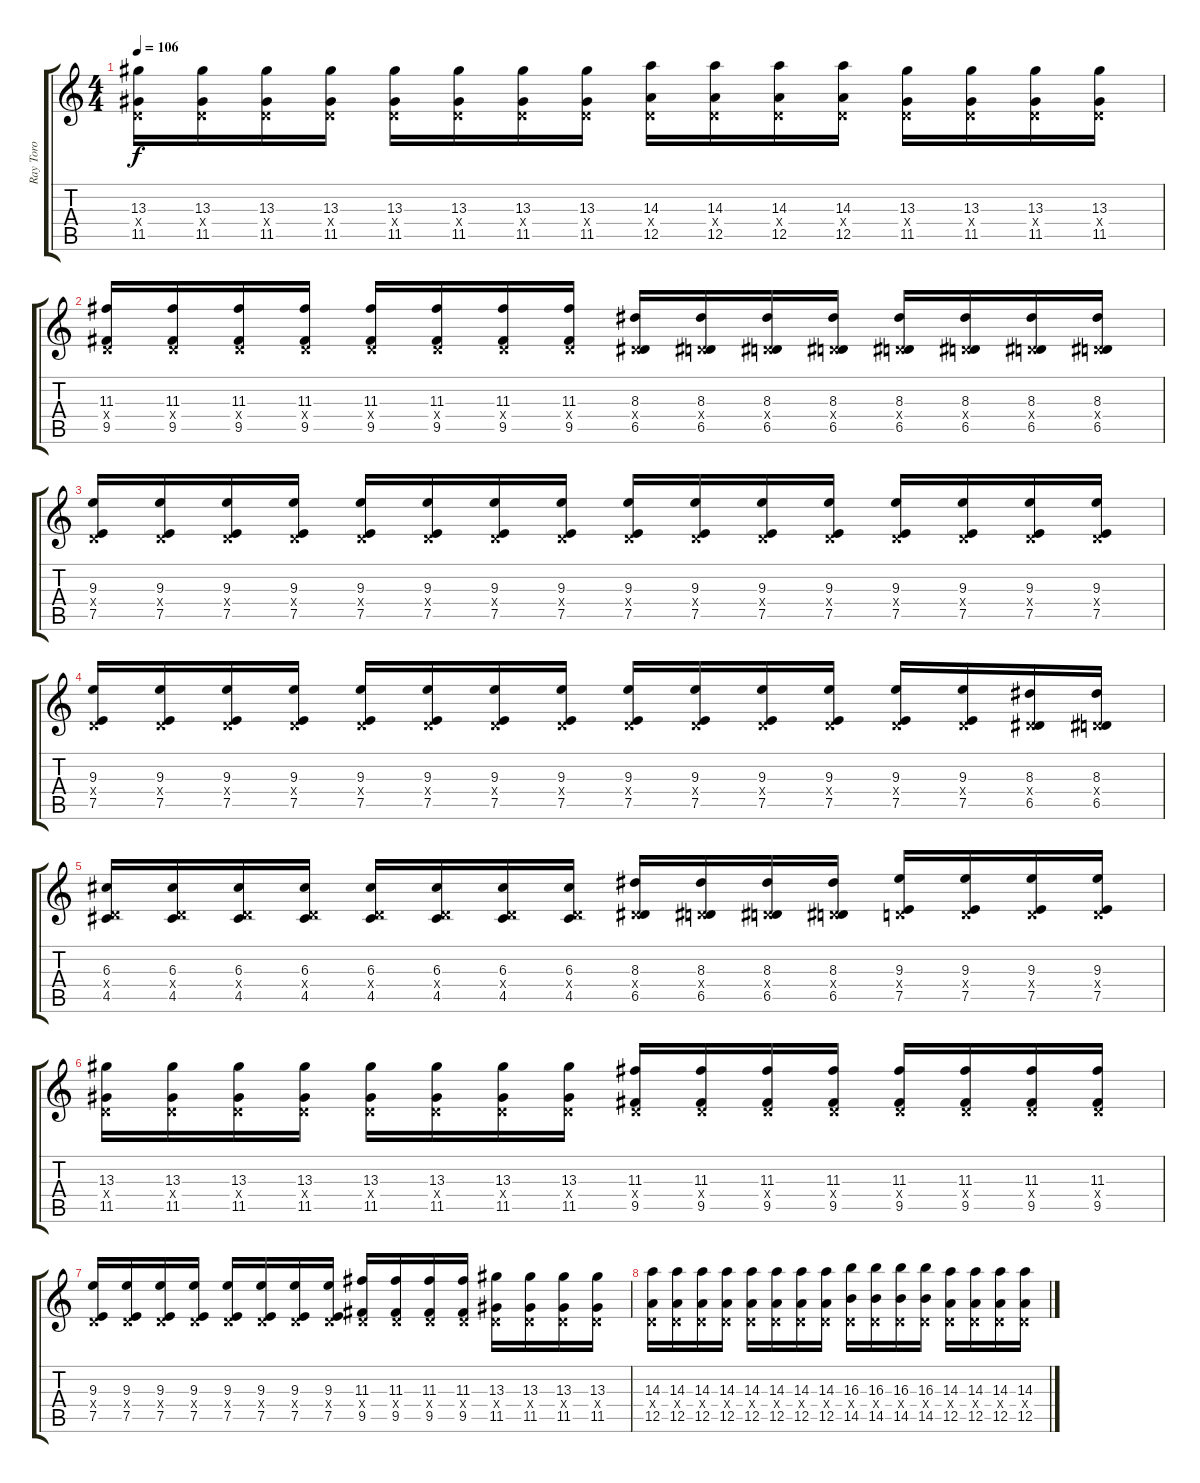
\track ("Ray Toro" "Ray Toro") {instrument distortionguitar}
\staff {score tabs}
\tuning (E4 B3 G3 D3 A2 E2) {hide}
\ts (4 4)
\tempo 106
\clef g2
\ks c
(13.3 0.4{x} 11.5).16{dy f} (13.3 0.4{x} 11.5).16 (13.3 0.4{x} 11.5).16 (13.3 0.4{x} 11.5).16 (13.3 0.4{x} 11.5).16 (13.3 0.4{x} 11.5).16 (13.3 0.4{x} 11.5).16 (13.3 0.4{x} 11.5).16 (14.3 0.4{x} 12.5).16 (14.3 0.4{x} 12.5).16 (14.3 0.4{x} 12.5).16 (14.3 0.4{x} 12.5).16 (13.3 0.4{x} 11.5).16 (13.3 0.4{x} 11.5).16 (13.3 0.4{x} 11.5).16 (13.3 0.4{x} 11.5).16 |
(11.3 0.4{x} 9.5).16 (11.3 0.4{x} 9.5).16 (11.3 0.4{x} 9.5).16 (11.3 0.4{x} 9.5).16 (11.3 0.4{x} 9.5).16 (11.3 0.4{x} 9.5).16 (11.3 0.4{x} 9.5).16 (11.3 0.4{x} 9.5).16 (8.3 0.4{x} 6.5).16 (8.3 0.4{x} 6.5).16 (8.3 0.4{x} 6.5).16 (8.3 0.4{x} 6.5).16 (8.3 0.4{x} 6.5).16 (8.3 0.4{x} 6.5).16 (8.3 0.4{x} 6.5).16 (8.3 0.4{x} 6.5).16 |
(9.3 0.4{x} 7.5).16{instrument distortionguitar} (9.3 0.4{x} 7.5).16 (9.3 0.4{x} 7.5).16 (9.3 0.4{x} 7.5).16 (9.3 0.4{x} 7.5).16 (9.3 0.4{x} 7.5).16 (9.3 0.4{x} 7.5).16 (9.3 0.4{x} 7.5).16 (9.3 0.4{x} 7.5).16 (9.3 0.4{x} 7.5).16 (9.3 0.4{x} 7.5).16 (9.3 0.4{x} 7.5).16 (9.3 0.4{x} 7.5).16 (9.3 0.4{x} 7.5).16 (9.3 0.4{x} 7.5).16 (9.3 0.4{x} 7.5).16 |
(9.3 0.4{x} 7.5).16{instrument distortionguitar} (9.3 0.4{x} 7.5).16 (9.3 0.4{x} 7.5).16 (9.3 0.4{x} 7.5).16 (9.3 0.4{x} 7.5).16 (9.3 0.4{x} 7.5).16 (9.3 0.4{x} 7.5).16 (9.3 0.4{x} 7.5).16 (9.3 0.4{x} 7.5).16 (9.3 0.4{x} 7.5).16 (9.3 0.4{x} 7.5).16 (9.3 0.4{x} 7.5).16 (9.3 0.4{x} 7.5).16 (9.3 0.4{x} 7.5).16 (8.3 0.4{x} 6.5).16 (8.3 0.4{x} 6.5).16 |
(6.3 0.4{x} 4.5).16 (6.3 0.4{x} 4.5).16 (6.3 0.4{x} 4.5).16 (6.3 0.4{x} 4.5).16 (6.3 0.4{x} 4.5).16 (6.3 0.4{x} 4.5).16 (6.3 0.4{x} 4.5).16 (6.3 0.4{x} 4.5).16 (8.3 0.4{x} 6.5).16 (8.3 0.4{x} 6.5).16 (8.3 0.4{x} 6.5).16 (8.3 0.4{x} 6.5).16 (9.3 0.4{x} 7.5).16 (9.3 0.4{x} 7.5).16 (9.3 0.4{x} 7.5).16 (9.3 0.4{x} 7.5).16 |
(13.3 0.4{x} 11.5).16 (13.3 0.4{x} 11.5).16 (13.3 0.4{x} 11.5).16 (13.3 0.4{x} 11.5).16 (13.3 0.4{x} 11.5).16 (13.3 0.4{x} 11.5).16 (13.3 0.4{x} 11.5).16 (13.3 0.4{x} 11.5).16 (11.3 0.4{x} 9.5).16 (11.3 0.4{x} 9.5).16 (11.3 0.4{x} 9.5).16 (11.3 0.4{x} 9.5).16 (11.3 0.4{x} 9.5).16 (11.3 0.4{x} 9.5).16 (11.3 0.4{x} 9.5).16 (11.3 0.4{x} 9.5).16 |
(9.3 0.4{x} 7.5).16 (9.3 0.4{x} 7.5).16 (9.3 0.4{x} 7.5).16 (9.3 0.4{x} 7.5).16 (9.3 0.4{x} 7.5).16 (9.3 0.4{x} 7.5).16 (9.3 0.4{x} 7.5).16 (9.3 0.4{x} 7.5).16 (11.3 0.4{x} 9.5).16 (11.3 0.4{x} 9.5).16 (11.3 0.4{x} 9.5).16 (11.3 0.4{x} 9.5).16 (13.3 0.4{x} 11.5).16 (13.3 0.4{x} 11.5).16 (13.3 0.4{x} 11.5).16 (13.3 0.4{x} 11.5).16 |
(14.3 0.4{x} 12.5).16 (14.3 0.4{x} 12.5).16 (14.3 0.4{x} 12.5).16 (14.3 0.4{x} 12.5).16 (14.3 0.4{x} 12.5).16 (14.3 0.4{x} 12.5).16 (14.3 0.4{x} 12.5).16 (14.3 0.4{x} 12.5).16 (16.3 0.4{x} 14.5).16 (16.3 0.4{x} 14.5).16 (16.3 0.4{x} 14.5).16 (16.3 0.4{x} 14.5).16 (14.3 0.4{x} 12.5).16 (14.3 0.4{x} 12.5).16 (14.3 0.4{x} 12.5).16 (14.3 0.4{x} 12.5).16
